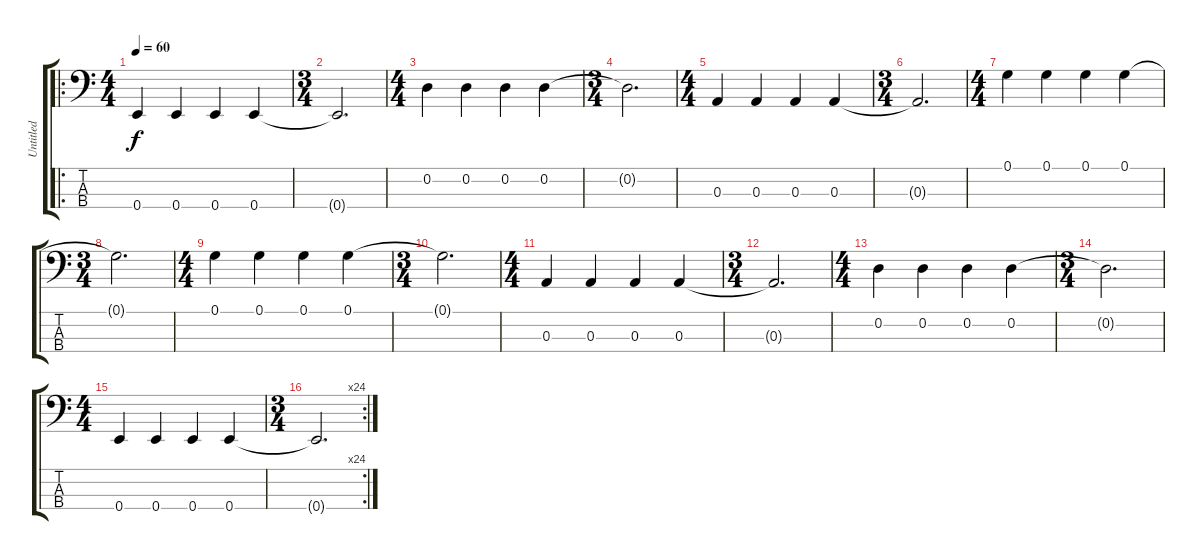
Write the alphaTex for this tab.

\track ("Untitled" "Untitled") {instrument electricbassfinger}
\staff {score tabs}
\tuning (G2 D2 A1 E1) {hide}
\ro
\ts (4 4)
\tempo 60
\clef f4
\ks c
0.4.4{dy f instrument electricbassfinger} 0.4.4 0.4.4 0.4.4 |
\ts (3 4)
0.4{t}.2{d} |
\ts (4 4)
0.2.4 0.2.4 0.2.4 0.2.4 |
\ts (3 4)
0.2{t}.2{d} |
\ts (4 4)
0.3.4 0.3.4 0.3.4 0.3.4 |
\ts (3 4)
0.3{t}.2{d} |
\ts (4 4)
0.1.4 0.1.4 0.1.4 0.1.4 |
\ts (3 4)
0.1{t}.2{d} |
\ts (4 4)
0.1.4 0.1.4 0.1.4 0.1.4 |
\ts (3 4)
0.1{t}.2{d} |
\ts (4 4)
0.3.4 0.3.4 0.3.4 0.3.4 |
\ts (3 4)
0.3{t}.2{d} |
\ts (4 4)
0.2.4 0.2.4 0.2.4 0.2.4 |
\ts (3 4)
0.2{t}.2{d} |
\ts (4 4)
0.4.4 0.4.4 0.4.4 0.4.4 |
\rc 24
\ts (3 4)
0.4{t}.2{d}
